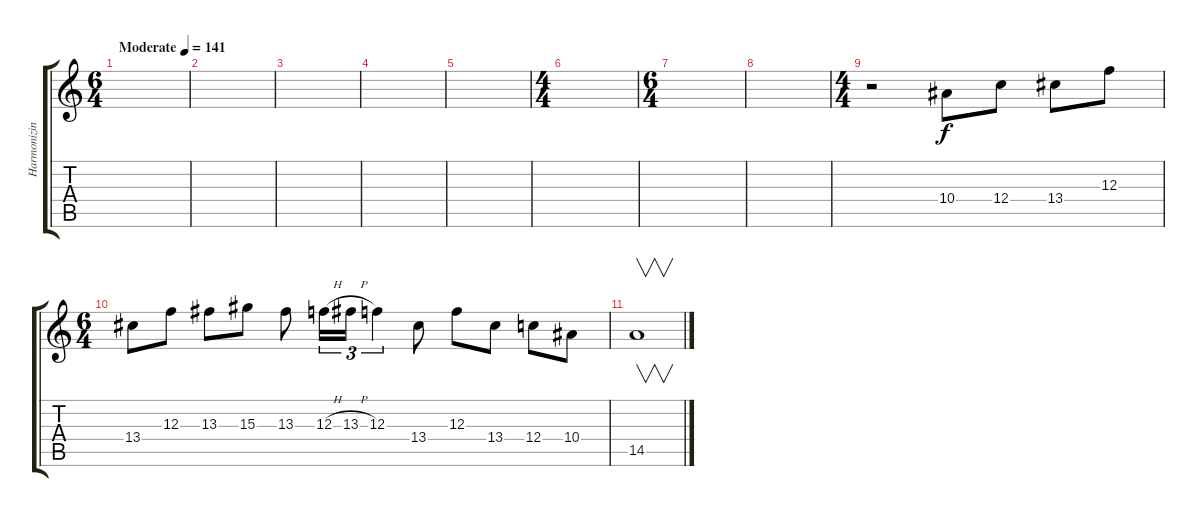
\track ("Harmonizing Guitar" "Harmonizin") {instrument distortionguitar}
\staff {score tabs}
\tuning (D4 A3 F3 C3 G2 D2) {hide}
\ts (6 4)
\tempo (141 "Moderate")
\clef g2
\ks c
|
|
|
|
|
\ts (4 4)
|
\ts (6 4)
|
|
\ts (4 4)
r.2 10.4.8 12.4.8 13.4.8 12.3.8 |
\ts (6 4)
13.4.8 12.3.8 13.3.8 15.3.8 13.3.8 12.3{h}.16{tu (3 2)} 13.3{h}.16{tu (3 2)} 12.3.4{tu (3 2)} 13.4.8 12.3.8 13.4.8 12.4.8 10.4.8 |
14.5.1{v}
